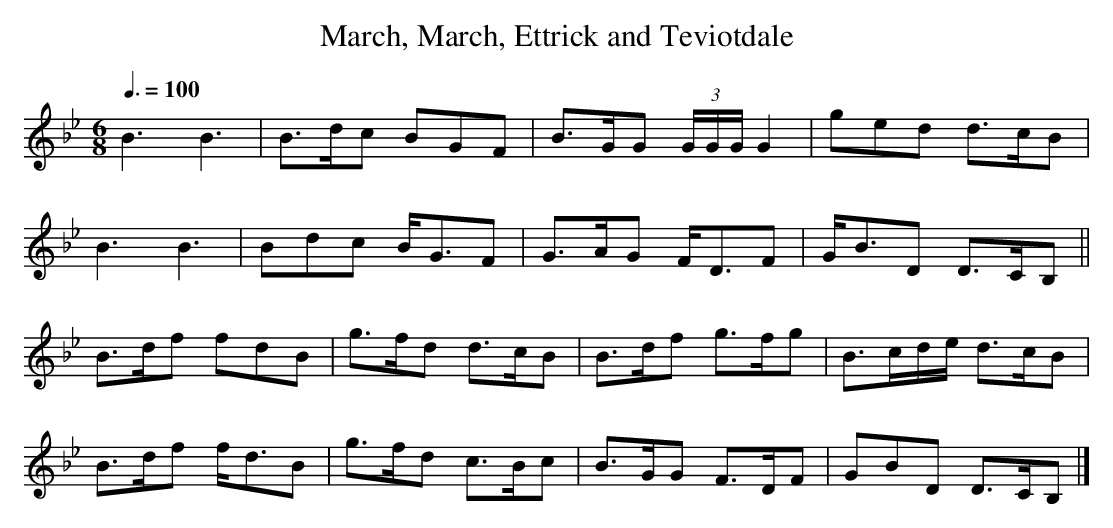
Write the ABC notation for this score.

X:1
T:March, March, Ettrick and Teviotdale
M:6/8
L:1/8
Q:3/8=100
K:Bb
B3   B3  |B>dc BGF |B>GG (3G/G/G/G2|ged     d>cB  |
B3   B3  |Bdc  B<GF|G>AG   F<DF    |G<BD    D>CB,||
B>df fdB |g>fd d>cB|B>df   g>fg    |B>cd/e/ d>cB  |
B>df f<dB|g>fd c>Bc|B>GG   F>DF    |GBD     D>CB,|]
